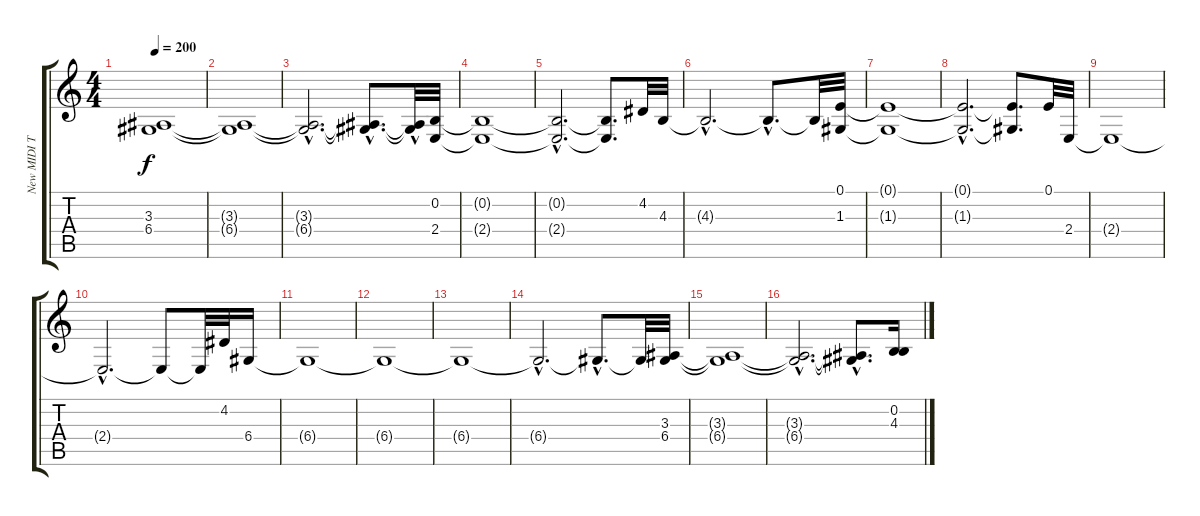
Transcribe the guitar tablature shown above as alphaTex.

\track ("New MIDI Track" "New MIDI T") {instrument choiraahs}
\staff {score tabs}
\tuning (E4 B3 G3 D3 A2 E2) {hide}
\ts (4 4)
\tempo 200
\clef g2
\ks c
(3.3{t} 6.4{t}).1{dy f} |
(3.3{t} 6.4{t}).1 |
(3.3{hac t} 6.4{hac t}).2{d} (3.3{hac t} 6.4{hac t}).8{d} (3.3{t} 6.4{hac t}).32 (0.2 2.4).32 |
(0.2{t} 2.4{t}).1 |
(0.2{hac t} 2.4{hac t}).2{d} (0.2{t} 2.4{t}).8{d} 4.2.32 4.3.32 |
4.3{hac t}.2{d} 4.3{hac t}.8{d} 4.3{t}.32 (0.1 1.3).32 |
(0.1{t} 1.3{t}).1 |
(0.1{hac t} 1.3{hac t}).2{d} (0.1{t} 1.3{t}).8{d} 0.1.32 2.4.32 |
2.4{t}.1 |
2.4{hac t}.2{d} 2.4{t}.8 2.4{t}.32 4.2.32 6.4.16 |
6.4{t}.1 |
6.4{t}.1 |
6.4{t}.1 |
6.4{hac t}.2{d} 6.4{hac t}.8{d} 6.4{t}.32 (3.3 6.4).32 |
(3.3{t} 6.4{t}).1 |
(3.3{hac t} 6.4{hac t}).2{d} (3.3{hac t} 6.4{t}).8{d} (0.2 4.3).16
